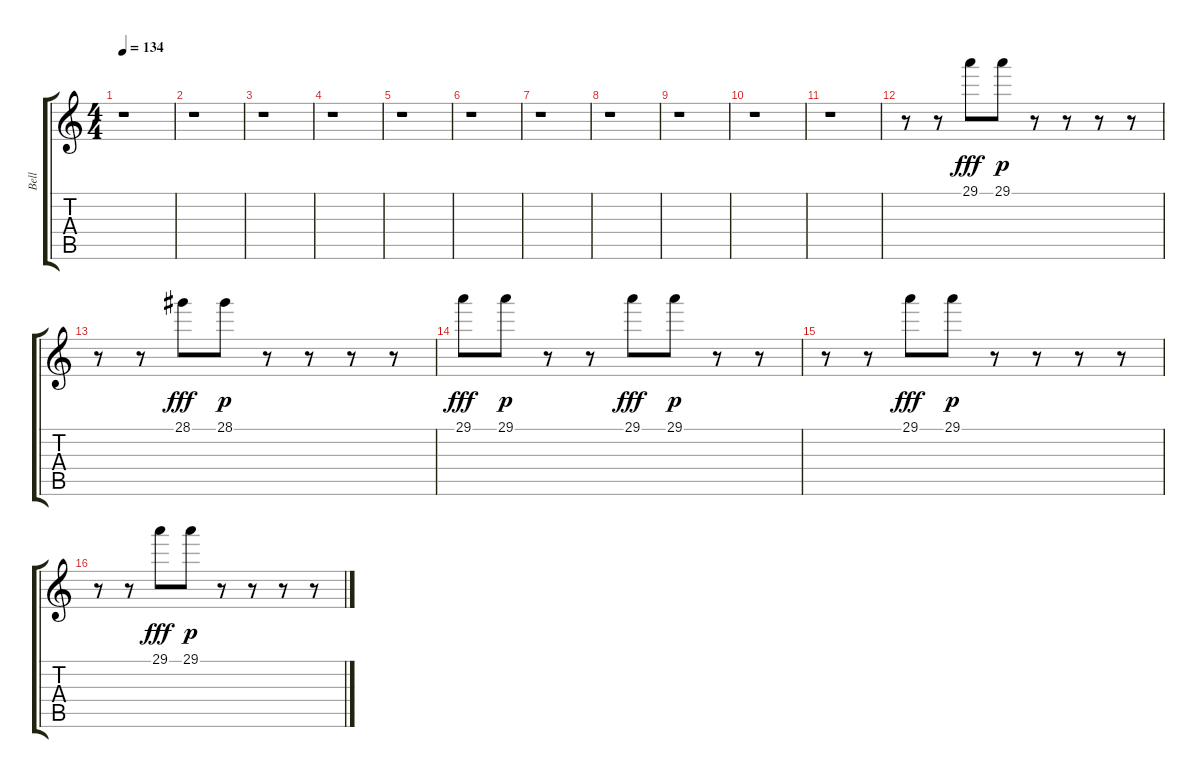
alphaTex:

\track ("Bell" "Bell") {instrument glockenspiel}
\staff {score tabs}
\tuning (E4 B3 G3 D3 A2 E2) {hide}
\ts (4 4)
\tempo 134
\clef g2
\ks c
r.1{dy fff} |
r.1 |
r.1 |
r.1 |
r.1 |
r.1 |
r.1 |
r.1 |
r.1 |
r.1 |
r.1 |
r.8 r.8 29.1.8 29.1.8{dy p} r.8 r.8 r.8 r.8 |
r.8 r.8 28.1.8{dy fff} 28.1.8{dy p} r.8 r.8 r.8 r.8 |
29.1.8{dy fff} 29.1.8{dy p} r.8 r.8 29.1.8{dy fff} 29.1.8{dy p} r.8 r.8 |
r.8 r.8 29.1.8{dy fff} 29.1.8{dy p} r.8 r.8 r.8 r.8 |
r.8 r.8 29.1.8{dy fff} 29.1.8{dy p} r.8 r.8 r.8 r.8
